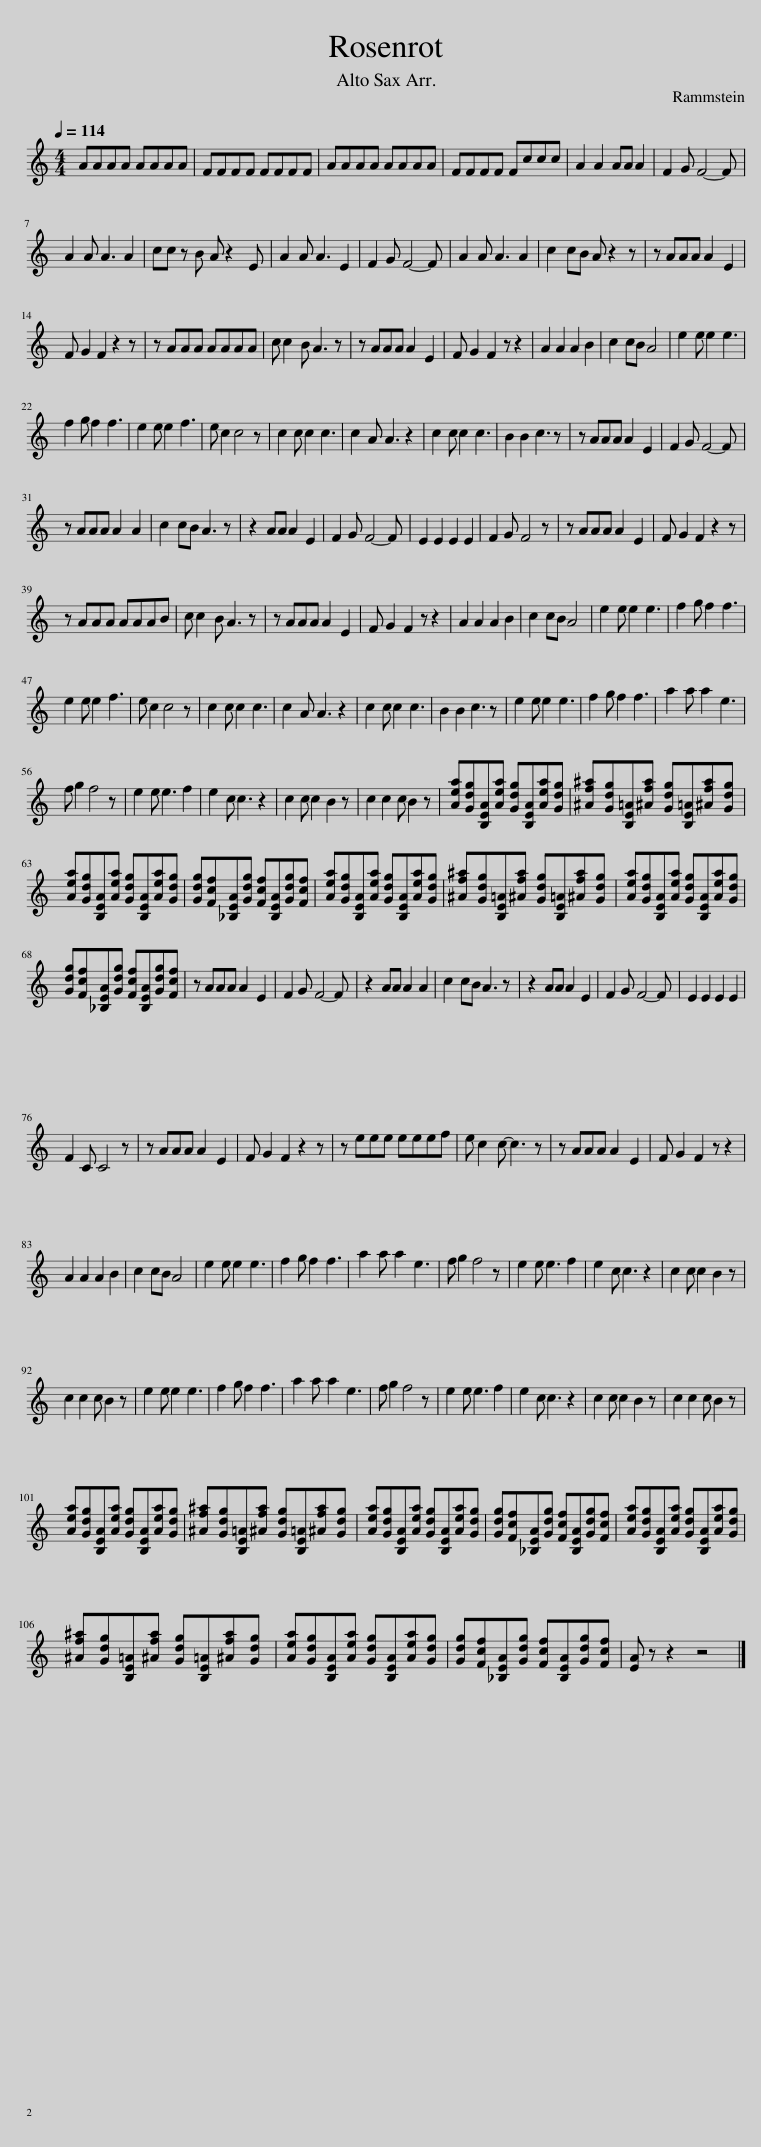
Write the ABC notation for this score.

X:1
L:1/8
Q:1/4=114
M:4/4
I:linebreak $
K:none
V:1 treble transpose=-9
V:1
[K:C] AAAA AAAA | FFFF FFFF | AAAA AAAA | FFFF Fccc | A2 A2 AA A2 | %5
 F2 G F4- F |$ A2 A A3 A2 | cc z B A z2 E | A2 A A3 E2 | F2 G F4- F | %10
 A2 A A3 A2 | c2 cB A z2 z | z AAA A2 E2 |$ F G2 F2 z2 z | z AAA AAAA | %15
 c c2 B A3 z | z AAA A2 E2 | F G2 F2 z z2 | A2 A2 A2 B2 | c2 cB A4 | %20
 e2 e e2 e3 |$ f2 g f2 f3 | e2 e e2 f3 | e c2 c4 z | c2 c c2 c3 | %25
 c2 A A3 z2 | c2 c c2 c3 | B2 B2 c3 z | z AAA A2 E2 | F2 G F4- F |$ %30
 z AAA A2 A2 | c2 cB A3 z | z2 AA A2 E2 | F2 G F4- F | E2 E2 E2 E2 | %35
 F2 G F4 z | z AAA A2 E2 | F G2 F2 z2 z |$ z AAA AAAB | c c2 B A3 z | %40
 z AAA A2 E2 | F G2 F2 z z2 | A2 A2 A2 B2 | c2 cB A4 | e2 e e2 e3 | %45
 f2 g f2 f3 |$ e2 e e2 f3 | e c2 c4 z | c2 c c2 c3 | c2 A A3 z2 | %50
 c2 c c2 c3 | B2 B2 c3 z | e2 e e2 e3 | f2 g f2 f3 | a2 a a2 e3 |$ %55
 f g2 f4 z | e2 e e3 f2 | e2 c c3 z2 | c2 c c2 B2 z | c2 c2 c B2 z | %60
 [Aea][Gdg][B,EA][Aea] [Gdg][B,EA][Aea][Gdg] | [^Af^a][Gdg][B,E=A][^Afa] [Gdg][B,E=A][^Afa][Gdg] |$ [Aea][Gdg][B,EA][Aea] [Gdg][B,EA][Aea][Gdg] | [Gdg][Fcf][_B,EA][Gdg] [Fcf][B,EA][Gdg][Fcf] | [Aea][Gdg][B,EA][Aea] [Gdg][B,EA][Aea][Gdg] | %65
 [^Af^a][Gdg][B,E=A][^Afa] [Gdg][B,E=A][^Afa][Gdg] | [Aea][Gdg][B,EA][Aea] [Gdg][B,EA][Aea][Gdg] |$ [Gdg][Fcf][_B,EA][Gdg] [Fcf][B,EA][Gdg][Fcf] | z AAA A2 E2 | F2 G F4- F | %70
 z2 AA A2 A2 | c2 cB A3 z | z2 AA A2 E2 | F2 G F4- F | E2 E2 E2 E2 |$ %75
 F2 C C4 z | z AAA A2 E2 | F G2 F2 z2 z | z eee eeef | e c2 c- c3 z | %80
 z AAA A2 E2 | F G2 F2 z z2 |$ A2 A2 A2 B2 | c2 cB A4 | e2 e e2 e3 | %85
 f2 g f2 f3 | a2 a a2 e3 | f g2 f4 z | e2 e e3 f2 | e2 c c3 z2 | %90
 c2 c c2 B2 z |$ c2 c2 c B2 z | e2 e e2 e3 | f2 g f2 f3 | a2 a a2 e3 | %95
 f g2 f4 z | e2 e e3 f2 | e2 c c3 z2 | c2 c c2 B2 z | c2 c2 c B2 z |$ %100
 [Aea][Gdg][B,EA][Aea] [Gdg][B,EA][Aea][Gdg] | [^Af^a][Gdg][B,E=A][^Afa] [Gdg][B,E=A][^Afa][Gdg] | [Aea][Gdg][B,EA][Aea] [Gdg][B,EA][Aea][Gdg] | [Gdg][Fcf][_B,EA][Gdg] [Fcf][B,EA][Gdg][Fcf] | [Aea][Gdg][B,EA][Aea] [Gdg][B,EA][Aea][Gdg] |$ %105
 [^Af^a][Gdg][B,E=A][^Afa] [Gdg][B,E=A][^Afa][Gdg] | [Aea][Gdg][B,EA][Aea] [Gdg][B,EA][Aea][Gdg] | [Gdg][Fcf][_B,EA][Gdg] [Fcf][B,EA][Gdg][Fcf] | [EA] z z2 z4 |] %109
